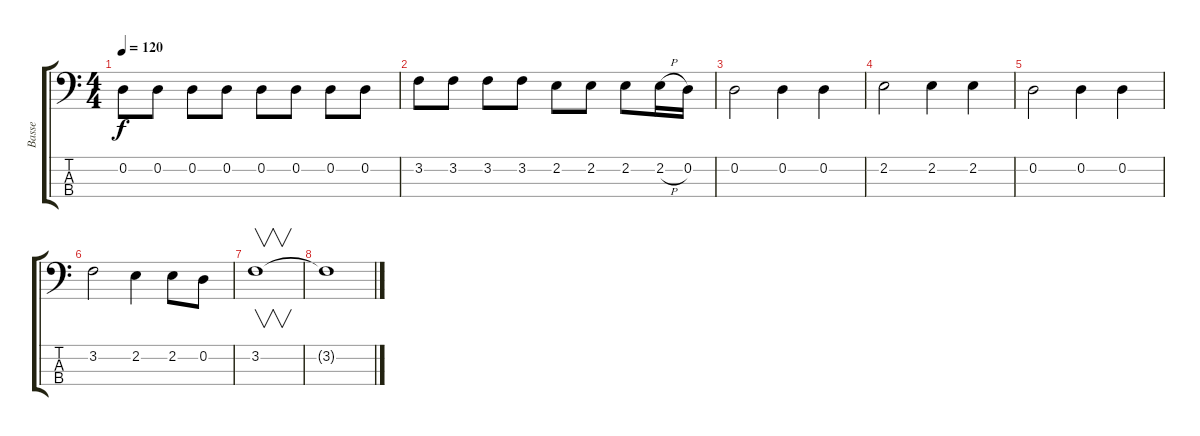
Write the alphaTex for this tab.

\track ("Basse" "Basse") {instrument acousticguitarnylon}
\staff {score tabs}
\tuning (G2 D2 A1 E1) {hide}
\ts (4 4)
\tempo 120
\clef f4
\ks c
0.2.8{dy f} 0.2.8 0.2.8 0.2.8 0.2.8 0.2.8 0.2.8 0.2.8 |
3.2.8 3.2.8 3.2.8 3.2.8 2.2.8 2.2.8 2.2.8 2.2{h}.16 0.2.16 |
0.2.2 0.2.4 0.2.4 |
2.2.2 2.2.4 2.2.4 |
0.2.2 0.2.4 0.2.4 |
3.2.2 2.2.4 2.2.8 0.2.8 |
3.2.1{v volume 2} |
3.2{t}.1
